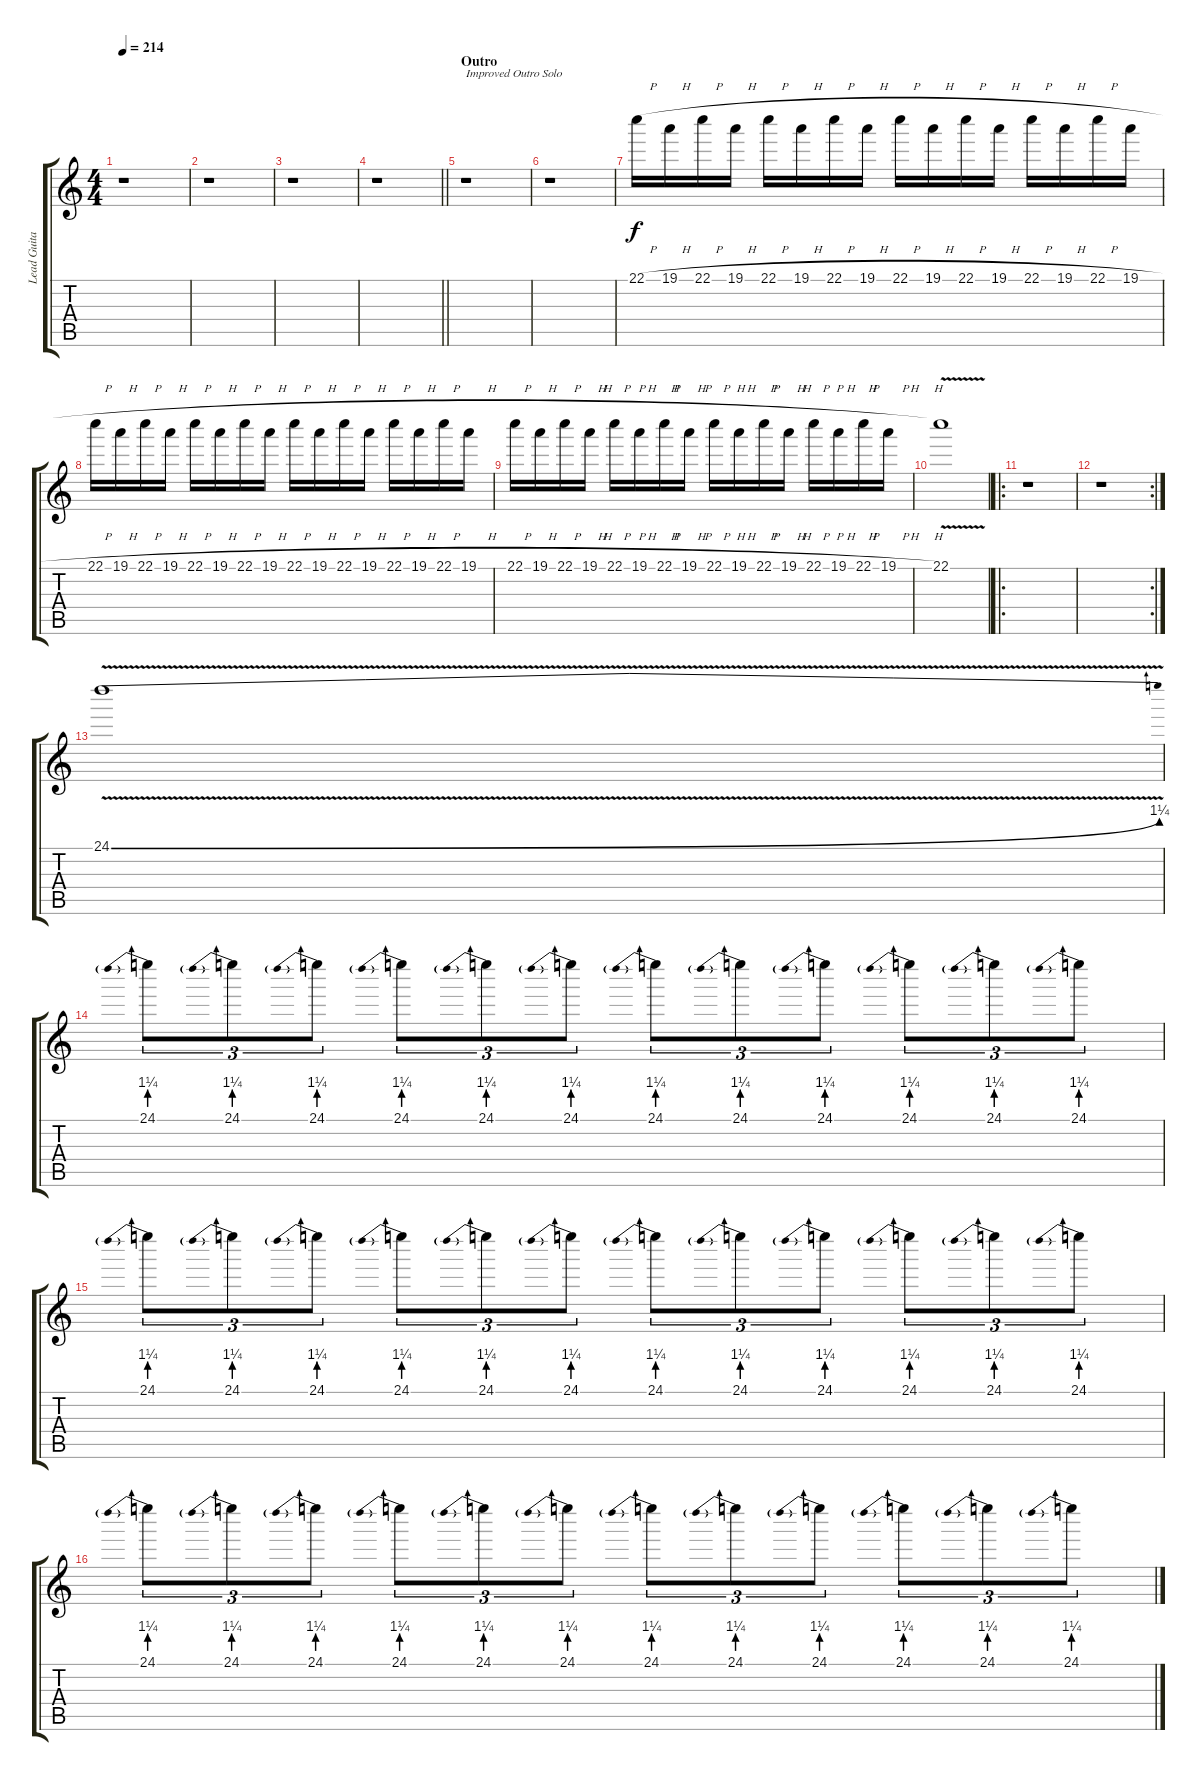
\track ("Lead Guitar II" "Lead Guita") {instrument overdrivenguitar}
\staff {score tabs}
\tuning (D4 A3 F3 C3 G2 D2) {hide}
\ts (4 4)
\tempo 214
\clef g2
\ks c
r.1{dy f} |
r.1 |
r.1 |
\barLineRight lightlight
r.1 |
\section ("" "Outro")
r.1{txt "Improved Outro Solo"} |
r.1 |
22.1{h}.16{balance 8} 19.1{h}.16 22.1{h}.16 19.1{h}.16 22.1{h}.16 19.1{h}.16 22.1{h}.16 19.1{h}.16 22.1{h}.16 19.1{h}.16 22.1{h}.16 19.1{h}.16 22.1{h}.16 19.1{h}.16 22.1{h}.16 19.1{h}.16 |
22.1{h}.16 19.1{h}.16 22.1{h}.16 19.1{h}.16 22.1{h}.16 19.1{h}.16 22.1{h}.16 19.1{h}.16 22.1{h}.16 19.1{h}.16 22.1{h}.16 19.1{h}.16 22.1{h}.16 19.1{h}.16 22.1{h}.16 19.1{h}.16 |
22.1{h}.16 19.1{h}.16 22.1{h}.16 19.1{h}.16 22.1{h}.16 19.1{h}.16 22.1{h}.16 19.1{h}.16 22.1{h}.16 19.1{h}.16 22.1{h}.16 19.1{h}.16 22.1{h}.16 19.1{h}.16 22.1{h}.16 19.1{h}.16 |
22.1{v}.1 |
\ro
r.1 |
\rc 2
r.1 |
24.1{be (bend 0 0 60 5) v}.1 |
24.1{be (prebend 0 5 60 5)}.8{tu (3 2)} 24.1{be (prebend 0 5 60 5)}.8{tu (3 2)} 24.1{be (prebend 0 5 60 5)}.8{tu (3 2)} 24.1{be (prebend 0 5 60 5)}.8{tu (3 2)} 24.1{be (prebend 0 5 60 5)}.8{tu (3 2)} 24.1{be (prebend 0 5 60 5)}.8{tu (3 2)} 24.1{be (prebend 0 5 60 5)}.8{tu (3 2)} 24.1{be (prebend 0 5 60 5)}.8{tu (3 2)} 24.1{be (prebend 0 5 60 5)}.8{tu (3 2)} 24.1{be (prebend 0 5 60 5)}.8{tu (3 2)} 24.1{be (prebend 0 5 60 5)}.8{tu (3 2)} 24.1{be (prebend 0 5 60 5)}.8{tu (3 2)} |
24.1{be (prebend 0 5 60 5)}.8{tu (3 2)} 24.1{be (prebend 0 5 60 5)}.8{tu (3 2)} 24.1{be (prebend 0 5 60 5)}.8{tu (3 2)} 24.1{be (prebend 0 5 60 5)}.8{tu (3 2)} 24.1{be (prebend 0 5 60 5)}.8{tu (3 2)} 24.1{be (prebend 0 5 60 5)}.8{tu (3 2)} 24.1{be (prebend 0 5 60 5)}.8{tu (3 2)} 24.1{be (prebend 0 5 60 5)}.8{tu (3 2)} 24.1{be (prebend 0 5 60 5)}.8{tu (3 2)} 24.1{be (prebend 0 5 60 5)}.8{tu (3 2)} 24.1{be (prebend 0 5 60 5)}.8{tu (3 2)} 24.1{be (prebend 0 5 60 5)}.8{tu (3 2)} |
24.1{be (prebend 0 5 60 5)}.8{tu (3 2)} 24.1{be (prebend 0 5 60 5)}.8{tu (3 2)} 24.1{be (prebend 0 5 60 5)}.8{tu (3 2)} 24.1{be (prebend 0 5 60 5)}.8{tu (3 2)} 24.1{be (prebend 0 5 60 5)}.8{tu (3 2)} 24.1{be (prebend 0 5 60 5)}.8{tu (3 2)} 24.1{be (prebend 0 5 60 5)}.8{tu (3 2)} 24.1{be (prebend 0 5 60 5)}.8{tu (3 2)} 24.1{be (prebend 0 5 60 5)}.8{tu (3 2)} 24.1{be (prebend 0 5 60 5)}.8{tu (3 2)} 24.1{be (prebend 0 5 60 5)}.8{tu (3 2)} 24.1{be (prebend 0 5 60 5)}.8{tu (3 2)}
